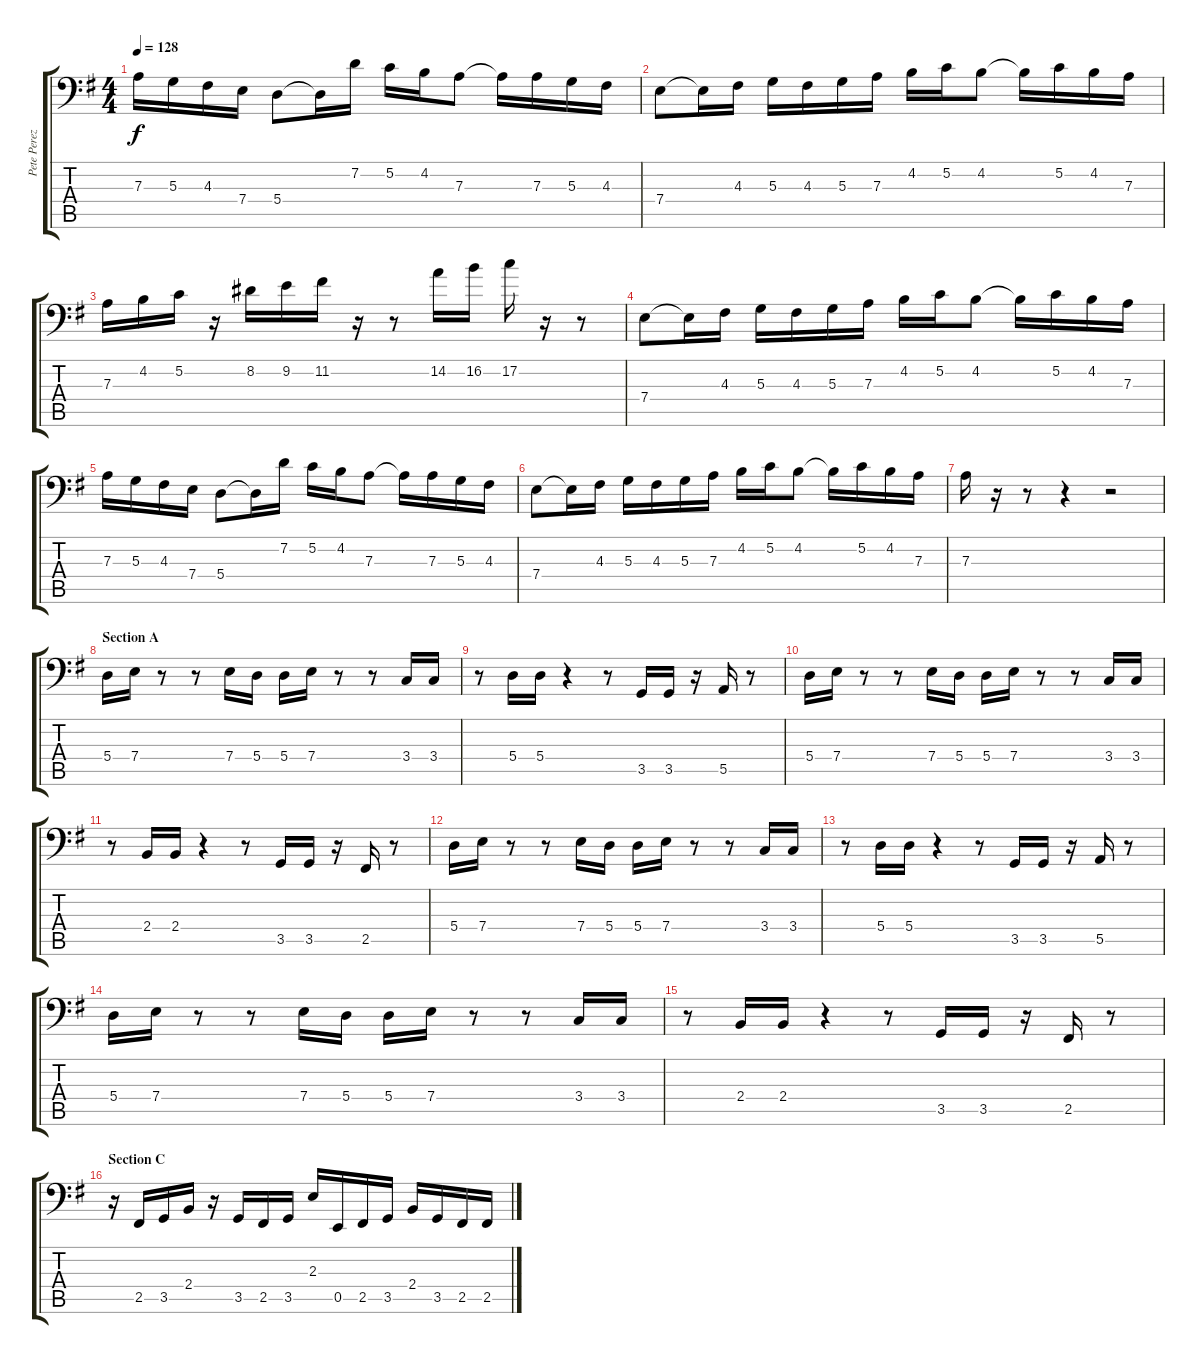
\track ("Pete Perez" "Pete Perez") {instrument electricbassfinger}
\staff {score tabs}
\tuning (C3 G2 D2 A1 E1 B0) {hide}
\ts (4 4)
\tempo 128
\clef f4
\ks eminor
7.3.16{dy f} 5.3.16 4.3.16 7.4.16 5.4.8 5.4{t}.16 7.2.16 5.2.16 4.2.16 7.3.8 7.3{t}.16 7.3.16 5.3.16 4.3.16 |
7.4.8 7.4{t}.16 4.3.16 5.3.16 4.3.16 5.3.16 7.3.16 4.2.16 5.2.16 4.2.8 4.2{t}.16 5.2.16 4.2.16 7.3.16 |
7.3.16 4.2.16 5.2.16 r.16 8.2.16 9.2.16 11.2.16 r.16 r.8 14.2.16 16.2.16 17.2.16 r.16 r.8 |
7.4.8 7.4{t}.16 4.3.16 5.3.16 4.3.16 5.3.16 7.3.16 4.2.16 5.2.16 4.2.8 4.2{t}.16 5.2.16 4.2.16 7.3.16 |
7.3.16 5.3.16 4.3.16 7.4.16 5.4.8 5.4{t}.16 7.2.16 5.2.16 4.2.16 7.3.8 7.3{t}.16 7.3.16 5.3.16 4.3.16 |
7.4.8 7.4{t}.16 4.3.16 5.3.16 4.3.16 5.3.16 7.3.16 4.2.16 5.2.16 4.2.8 4.2{t}.16 5.2.16 4.2.16 7.3.16 |
7.3.16 r.16 r.8 r.4 r.2 |
\section ("" "Section A")
5.4.16 7.4.16 r.8 r.8 7.4.16 5.4.16 5.4.16 7.4.16 r.8 r.8 3.4.16 3.4.16 |
r.8 5.4.16 5.4.16 r.4 r.8 3.5.16 3.5.16 r.16 5.5.16 r.8 |
5.4.16 7.4.16 r.8 r.8 7.4.16 5.4.16 5.4.16 7.4.16 r.8 r.8 3.4.16 3.4.16 |
r.8 2.4.16 2.4.16 r.4 r.8 3.5.16 3.5.16 r.16 2.5.16 r.8 |
5.4.16 7.4.16 r.8 r.8 7.4.16 5.4.16 5.4.16 7.4.16 r.8 r.8 3.4.16 3.4.16 |
r.8 5.4.16 5.4.16 r.4 r.8 3.5.16 3.5.16 r.16 5.5.16 r.8 |
5.4.16 7.4.16 r.8 r.8 7.4.16 5.4.16 5.4.16 7.4.16 r.8 r.8 3.4.16 3.4.16 |
r.8 2.4.16 2.4.16 r.4 r.8 3.5.16 3.5.16 r.16 2.5.16 r.8 |
\section ("" "Section C")
r.16 2.5.16 3.5.16 2.4.16 r.16 3.5.16 2.5.16 3.5.16 2.3.16 0.5.16 2.5.16 3.5.16 2.4.16 3.5.16 2.5.16 2.5.16
